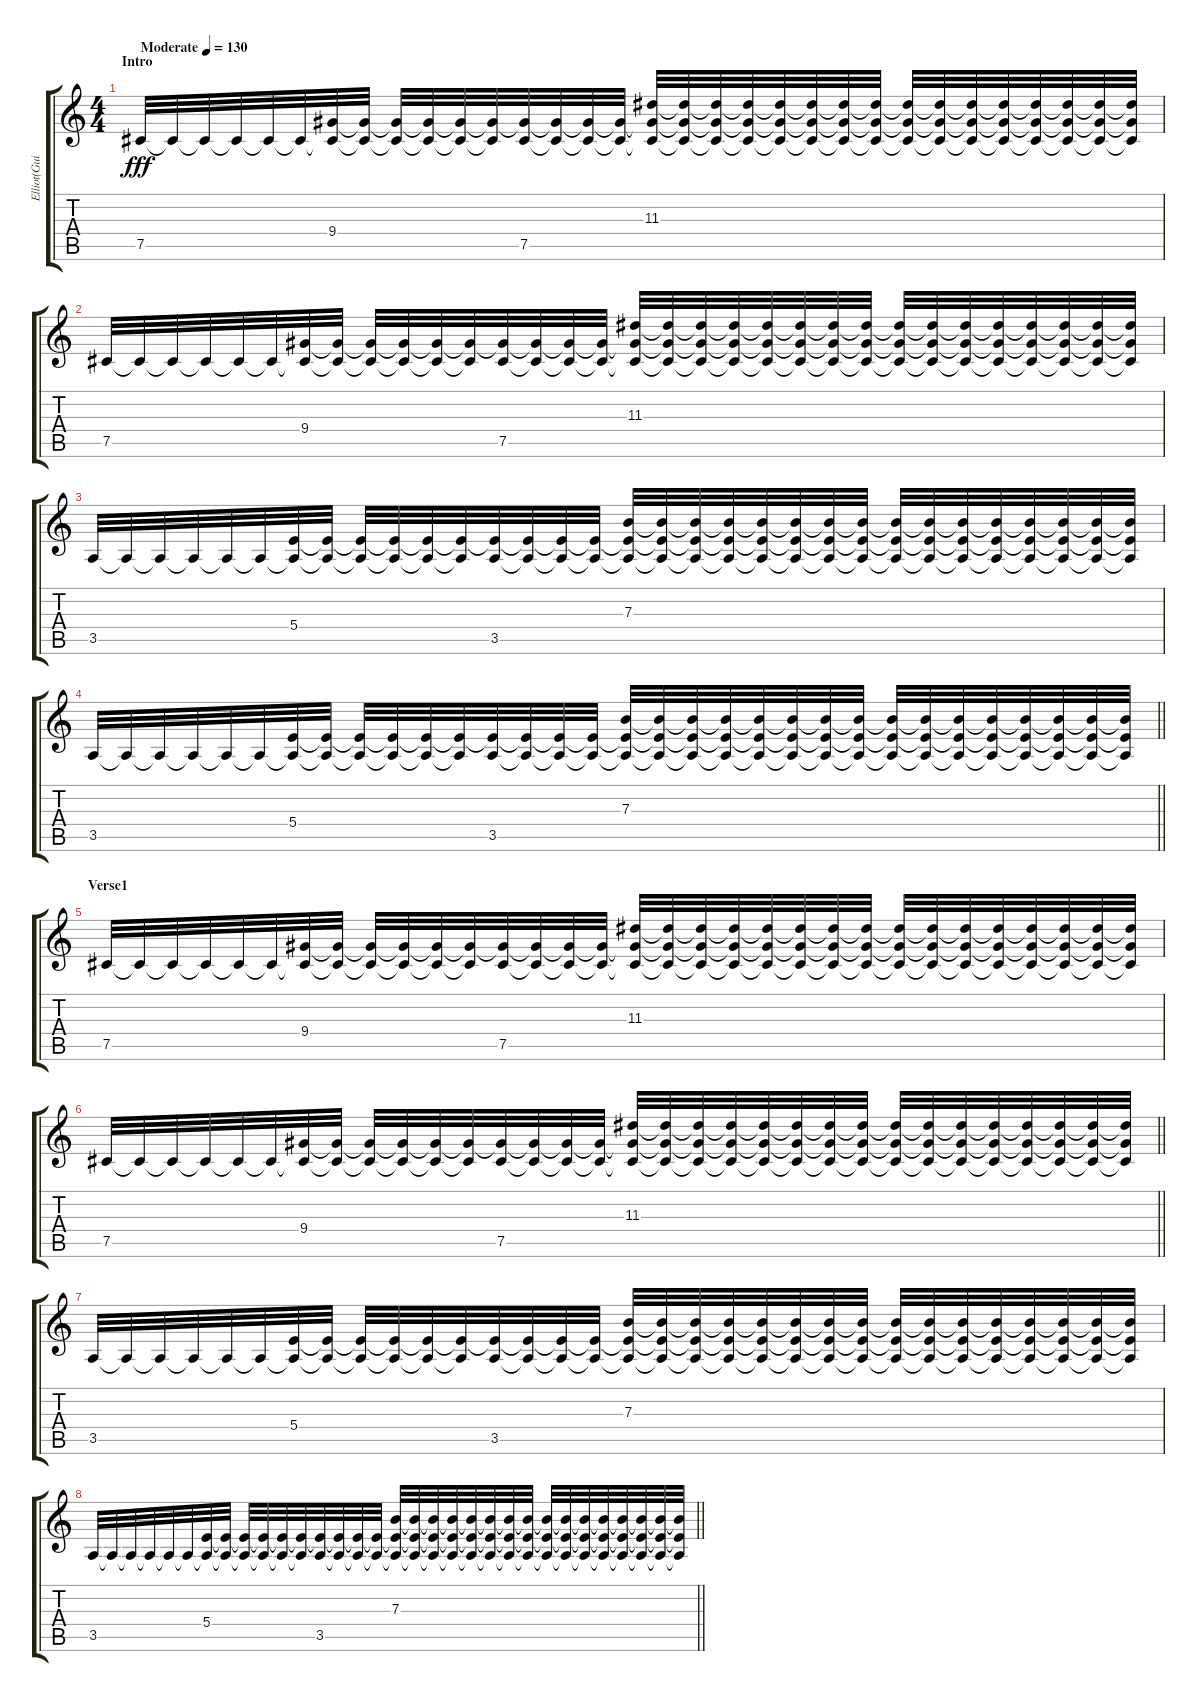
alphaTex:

\track ("Elliot(Guitarra)" "Elliot(Gui") {instrument distortionguitar}
\staff {score tabs}
\tuning (Db4 Ab3 E3 B2 Gb2 B1) {hide}
\ts (4 4)
\section ("" "Intro")
\tempo (130 "Moderate")
\clef g2
\ks c
7.5.32{dy fff volume 12 instrument distortionguitar} 7.5{t}.32{volume 8} 7.5{t}.32{volume 12} 7.5{t}.32{volume 8} 7.5{t}.32{volume 12} 7.5{t}.32{volume 8} (9.4 7.5{t}).32{volume 12} (9.4{t} 7.5{t}).32{volume 8} (9.4{t} 7.5{t}).32{volume 12} (9.4{t} 7.5{t}).32{volume 8} (9.4{t} 7.5{t}).32{volume 12} (9.4{t} 7.5{t}).32{volume 8} (9.4{t} 7.5).32{volume 12} (9.4{t} 7.5{t}).32{volume 8} (9.4{t} 7.5{t}).32{volume 12} (9.4{t} 7.5{t}).32{volume 8} (11.3 9.4{t} 7.5{t}).32{volume 12} (11.3{t} 9.4{t} 7.5{t}).32{volume 8} (11.3{t} 9.4{t} 7.5{t}).32{volume 12} (11.3{t} 9.4{t} 7.5{t}).32{volume 8} (11.3{t} 9.4{t} 7.5{t}).32{volume 12} (11.3{t} 9.4{t} 7.5{t}).32{volume 8} (11.3{t} 9.4{t} 7.5{t}).32{volume 12} (11.3{t} 9.4{t} 7.5{t}).32{volume 8} (11.3{t} 9.4{t} 7.5{t}).32{volume 8} (11.3{t} 9.4{t} 7.5{t}).32{volume 12} (11.3{t} 9.4{t} 7.5{t}).32{volume 8} (11.3{t} 9.4{t} 7.5{t}).32{volume 12} (11.3{t} 9.4{t} 7.5{t}).32{volume 8} (11.3{t} 9.4{t} 7.5{t}).32{volume 12} (11.3{t} 9.4{t} 7.5{t}).32{volume 8} (11.3{t} 9.4{t} 7.5{t}).32{volume 12} |
7.5.32{volume 12} 7.5{t}.32{volume 8} 7.5{t}.32{volume 12} 7.5{t}.32{volume 8} 7.5{t}.32{volume 12} 7.5{t}.32{volume 8} (9.4 7.5{t}).32{volume 12} (9.4{t} 7.5{t}).32{volume 8} (9.4{t} 7.5{t}).32{volume 12} (9.4{t} 7.5{t}).32{volume 8} (9.4{t} 7.5{t}).32{volume 12} (9.4{t} 7.5{t}).32{volume 8} (9.4{t} 7.5).32{volume 12} (9.4{t} 7.5{t}).32{volume 8} (9.4{t} 7.5{t}).32{volume 12} (9.4{t} 7.5{t}).32{volume 8} (11.3 9.4{t} 7.5{t}).32{volume 12} (11.3{t} 9.4{t} 7.5{t}).32{volume 8} (11.3{t} 9.4{t} 7.5{t}).32{volume 12} (11.3{t} 9.4{t} 7.5{t}).32{volume 8} (11.3{t} 9.4{t} 7.5{t}).32{volume 12} (11.3{t} 9.4{t} 7.5{t}).32{volume 8} (11.3{t} 9.4{t} 7.5{t}).32{volume 12} (11.3{t} 9.4{t} 7.5{t}).32{volume 8} (11.3{t} 9.4{t} 7.5{t}).32{volume 8} (11.3{t} 9.4{t} 7.5{t}).32{volume 12} (11.3{t} 9.4{t} 7.5{t}).32{volume 8} (11.3{t} 9.4{t} 7.5{t}).32{volume 12} (11.3{t} 9.4{t} 7.5{t}).32{volume 8} (11.3{t} 9.4{t} 7.5{t}).32{volume 12} (11.3{t} 9.4{t} 7.5{t}).32{volume 8} (11.3{t} 9.4{t} 7.5{t}).32{volume 12} |
3.5.32{volume 12} 3.5{t}.32{volume 8} 3.5{t}.32{volume 12} 3.5{t}.32{volume 8} 3.5{t}.32{volume 12} 3.5{t}.32{volume 8} (5.4 3.5{t}).32{volume 12} (5.4{t} 3.5{t}).32{volume 8} (5.4{t} 3.5{t}).32{volume 12} (5.4{t} 3.5{t}).32{volume 8} (5.4{t} 3.5{t}).32{volume 12} (5.4{t} 3.5{t}).32{volume 8} (5.4{t} 3.5).32{volume 12} (5.4{t} 3.5{t}).32{volume 8} (5.4{t} 3.5{t}).32{volume 12} (5.4{t} 3.5{t}).32{volume 8} (7.3 5.4{t} 3.5{t}).32{volume 12} (7.3{t} 5.4{t} 3.5{t}).32{volume 8} (7.3{t} 5.4{t} 3.5{t}).32{volume 12} (7.3{t} 5.4{t} 3.5{t}).32{volume 8} (7.3{t} 5.4{t} 3.5{t}).32{volume 12} (7.3{t} 5.4{t} 3.5{t}).32{volume 8} (7.3{t} 5.4{t} 3.5{t}).32{volume 12} (7.3{t} 5.4{t} 3.5{t}).32{volume 8} (7.3{t} 5.4{t} 3.5{t}).32{volume 8} (7.3{t} 5.4{t} 3.5{t}).32{volume 12} (7.3{t} 5.4{t} 3.5{t}).32{volume 8} (7.3{t} 5.4{t} 3.5{t}).32{volume 12} (7.3{t} 5.4{t} 3.5{t}).32{volume 8} (7.3{t} 5.4{t} 3.5{t}).32{volume 12} (7.3{t} 5.4{t} 3.5{t}).32{volume 8} (7.3{t} 5.4{t} 3.5{t}).32{volume 12} |
\barLineRight lightlight
3.5.32{volume 12} 3.5{t}.32{volume 8} 3.5{t}.32{volume 12} 3.5{t}.32{volume 8} 3.5{t}.32{volume 12} 3.5{t}.32{volume 8} (5.4 3.5{t}).32{volume 12} (5.4{t} 3.5{t}).32{volume 8} (5.4{t} 3.5{t}).32{volume 12} (5.4{t} 3.5{t}).32{volume 8} (5.4{t} 3.5{t}).32{volume 12} (5.4{t} 3.5{t}).32{volume 8} (5.4{t} 3.5).32{volume 12} (5.4{t} 3.5{t}).32{volume 8} (5.4{t} 3.5{t}).32{volume 12} (5.4{t} 3.5{t}).32{volume 8} (7.3 5.4{t} 3.5{t}).32{volume 12} (7.3{t} 5.4{t} 3.5{t}).32{volume 8} (7.3{t} 5.4{t} 3.5{t}).32{volume 12} (7.3{t} 5.4{t} 3.5{t}).32{volume 8} (7.3{t} 5.4{t} 3.5{t}).32{volume 12} (7.3{t} 5.4{t} 3.5{t}).32{volume 8} (7.3{t} 5.4{t} 3.5{t}).32{volume 12} (7.3{t} 5.4{t} 3.5{t}).32{volume 8} (7.3{t} 5.4{t} 3.5{t}).32{volume 8} (7.3{t} 5.4{t} 3.5{t}).32{volume 12} (7.3{t} 5.4{t} 3.5{t}).32{volume 8} (7.3{t} 5.4{t} 3.5{t}).32{volume 12} (7.3{t} 5.4{t} 3.5{t}).32{volume 8} (7.3{t} 5.4{t} 3.5{t}).32{volume 12} (7.3{t} 5.4{t} 3.5{t}).32{volume 8} (7.3{t} 5.4{t} 3.5{t}).32{volume 12} |
\section ("" "Verse1")
7.5.32{volume 12} 7.5{t}.32{volume 8} 7.5{t}.32{volume 12} 7.5{t}.32{volume 8} 7.5{t}.32{volume 12} 7.5{t}.32{volume 8} (9.4 7.5{t}).32{volume 12} (9.4{t} 7.5{t}).32{volume 8} (9.4{t} 7.5{t}).32{volume 12} (9.4{t} 7.5{t}).32{volume 8} (9.4{t} 7.5{t}).32{volume 12} (9.4{t} 7.5{t}).32{volume 8} (9.4{t} 7.5).32{volume 12} (9.4{t} 7.5{t}).32{volume 8} (9.4{t} 7.5{t}).32{volume 12} (9.4{t} 7.5{t}).32{volume 8} (11.3 9.4{t} 7.5{t}).32{volume 12} (11.3{t} 9.4{t} 7.5{t}).32{volume 8} (11.3{t} 9.4{t} 7.5{t}).32{volume 12} (11.3{t} 9.4{t} 7.5{t}).32{volume 8} (11.3{t} 9.4{t} 7.5{t}).32{volume 12} (11.3{t} 9.4{t} 7.5{t}).32{volume 8} (11.3{t} 9.4{t} 7.5{t}).32{volume 12} (11.3{t} 9.4{t} 7.5{t}).32{volume 8} (11.3{t} 9.4{t} 7.5{t}).32{volume 8} (11.3{t} 9.4{t} 7.5{t}).32{volume 12} (11.3{t} 9.4{t} 7.5{t}).32{volume 8} (11.3{t} 9.4{t} 7.5{t}).32{volume 12} (11.3{t} 9.4{t} 7.5{t}).32{volume 8} (11.3{t} 9.4{t} 7.5{t}).32{volume 12} (11.3{t} 9.4{t} 7.5{t}).32{volume 8} (11.3{t} 9.4{t} 7.5{t}).32{volume 12} |
\barLineRight lightlight
7.5.32{volume 12} 7.5{t}.32{volume 8} 7.5{t}.32{volume 12} 7.5{t}.32{volume 8} 7.5{t}.32{volume 12} 7.5{t}.32{volume 8} (9.4 7.5{t}).32{volume 12} (9.4{t} 7.5{t}).32{volume 8} (9.4{t} 7.5{t}).32{volume 12} (9.4{t} 7.5{t}).32{volume 8} (9.4{t} 7.5{t}).32{volume 12} (9.4{t} 7.5{t}).32{volume 8} (9.4{t} 7.5).32{volume 12} (9.4{t} 7.5{t}).32{volume 8} (9.4{t} 7.5{t}).32{volume 12} (9.4{t} 7.5{t}).32{volume 8} (11.3 9.4{t} 7.5{t}).32{volume 12} (11.3{t} 9.4{t} 7.5{t}).32{volume 8} (11.3{t} 9.4{t} 7.5{t}).32{volume 12} (11.3{t} 9.4{t} 7.5{t}).32{volume 8} (11.3{t} 9.4{t} 7.5{t}).32{volume 12} (11.3{t} 9.4{t} 7.5{t}).32{volume 8} (11.3{t} 9.4{t} 7.5{t}).32{volume 12} (11.3{t} 9.4{t} 7.5{t}).32{volume 8} (11.3{t} 9.4{t} 7.5{t}).32{volume 8} (11.3{t} 9.4{t} 7.5{t}).32{volume 12} (11.3{t} 9.4{t} 7.5{t}).32{volume 8} (11.3{t} 9.4{t} 7.5{t}).32{volume 12} (11.3{t} 9.4{t} 7.5{t}).32{volume 8} (11.3{t} 9.4{t} 7.5{t}).32{volume 12} (11.3{t} 9.4{t} 7.5{t}).32{volume 8} (11.3{t} 9.4{t} 7.5{t}).32{volume 12} |
3.5.32{volume 12} 3.5{t}.32{volume 8} 3.5{t}.32{volume 12} 3.5{t}.32{volume 8} 3.5{t}.32{volume 12} 3.5{t}.32{volume 8} (5.4 3.5{t}).32{volume 12} (5.4{t} 3.5{t}).32{volume 8} (5.4{t} 3.5{t}).32{volume 12} (5.4{t} 3.5{t}).32{volume 8} (5.4{t} 3.5{t}).32{volume 12} (5.4{t} 3.5{t}).32{volume 8} (5.4{t} 3.5).32{volume 12} (5.4{t} 3.5{t}).32{volume 8} (5.4{t} 3.5{t}).32{volume 12} (5.4{t} 3.5{t}).32{volume 8} (7.3 5.4{t} 3.5{t}).32{volume 12} (7.3{t} 5.4{t} 3.5{t}).32{volume 8} (7.3{t} 5.4{t} 3.5{t}).32{volume 12} (7.3{t} 5.4{t} 3.5{t}).32{volume 8} (7.3{t} 5.4{t} 3.5{t}).32{volume 12} (7.3{t} 5.4{t} 3.5{t}).32{volume 8} (7.3{t} 5.4{t} 3.5{t}).32{volume 12} (7.3{t} 5.4{t} 3.5{t}).32{volume 8} (7.3{t} 5.4{t} 3.5{t}).32{volume 8} (7.3{t} 5.4{t} 3.5{t}).32{volume 12} (7.3{t} 5.4{t} 3.5{t}).32{volume 8} (7.3{t} 5.4{t} 3.5{t}).32{volume 12} (7.3{t} 5.4{t} 3.5{t}).32{volume 8} (7.3{t} 5.4{t} 3.5{t}).32{volume 12} (7.3{t} 5.4{t} 3.5{t}).32{volume 8} (7.3{t} 5.4{t} 3.5{t}).32{volume 12} |
\barLineRight lightlight
3.5.32{volume 12} 3.5{t}.32{volume 8} 3.5{t}.32{volume 12} 3.5{t}.32{volume 8} 3.5{t}.32{volume 12} 3.5{t}.32{volume 8} (5.4 3.5{t}).32{volume 12} (5.4{t} 3.5{t}).32{volume 8} (5.4{t} 3.5{t}).32{volume 12} (5.4{t} 3.5{t}).32{volume 8} (5.4{t} 3.5{t}).32{volume 12} (5.4{t} 3.5{t}).32{volume 8} (5.4{t} 3.5).32{volume 12} (5.4{t} 3.5{t}).32{volume 8} (5.4{t} 3.5{t}).32{volume 12} (5.4{t} 3.5{t}).32{volume 8} (7.3 5.4{t} 3.5{t}).32{volume 12} (7.3{t} 5.4{t} 3.5{t}).32{volume 8} (7.3{t} 5.4{t} 3.5{t}).32{volume 12} (7.3{t} 5.4{t} 3.5{t}).32{volume 8} (7.3{t} 5.4{t} 3.5{t}).32{volume 12} (7.3{t} 5.4{t} 3.5{t}).32{volume 8} (7.3{t} 5.4{t} 3.5{t}).32{volume 12} (7.3{t} 5.4{t} 3.5{t}).32{volume 8} (7.3{t} 5.4{t} 3.5{t}).32{volume 8} (7.3{t} 5.4{t} 3.5{t}).32{volume 12} (7.3{t} 5.4{t} 3.5{t}).32{volume 8} (7.3{t} 5.4{t} 3.5{t}).32{volume 12} (7.3{t} 5.4{t} 3.5{t}).32{volume 8} (7.3{t} 5.4{t} 3.5{t}).32{volume 12} (7.3{t} 5.4{t} 3.5{t}).32{volume 8} (7.3{t} 5.4{t} 3.5{t}).32{volume 12}
